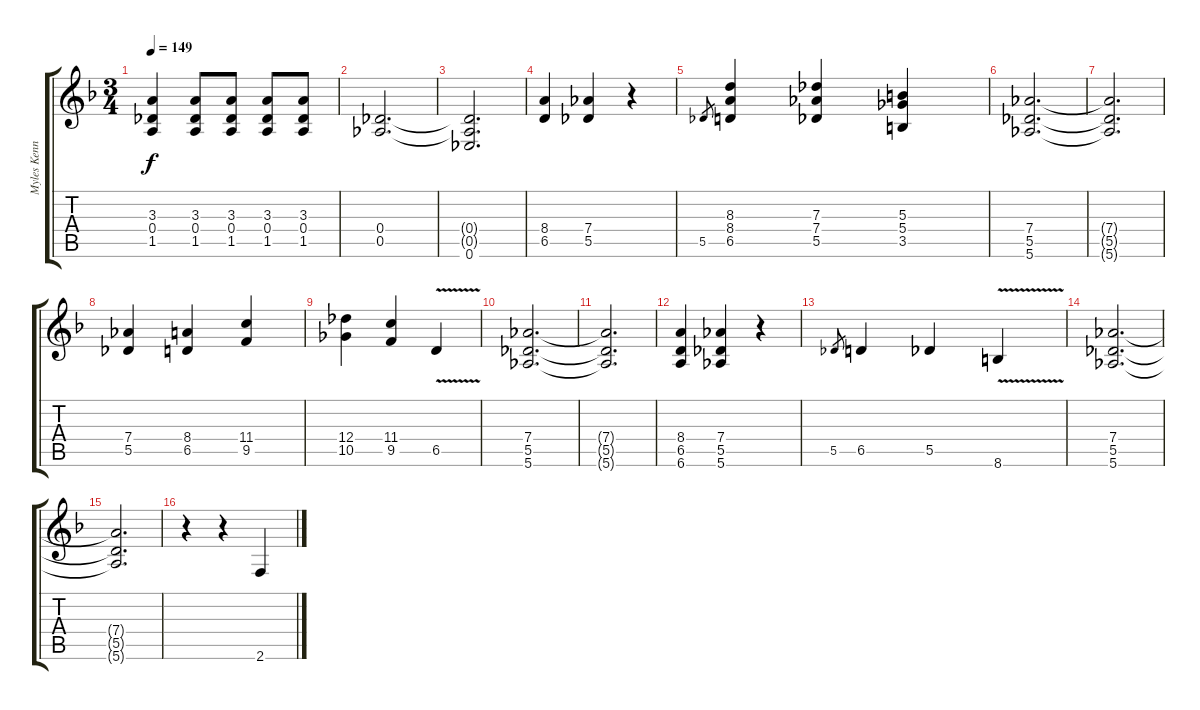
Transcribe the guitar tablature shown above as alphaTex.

\track ("Myles Kennedy" "Myles Kenn") {instrument overdrivenguitar}
\staff {score tabs}
\tuning (Eb4 Bb3 Gb3 Db3 Ab2 Eb2) {hide}
\ts (3 4)
\tempo 149
\clef g2
\ks dminor
(3.3 0.4 1.5).4{dy f} (3.3 0.4 1.5).8 (3.3 0.4 1.5).8 (3.3 0.4 1.5).8 (3.3 0.4 1.5).8 |
(0.4 0.5).2{d} |
(0.4{t} 0.5{t} 0.6).2{d} |
(8.4 6.5).4 (7.4 5.5).4 r.4 |
5.5.8{gr} (8.3 8.4 6.5).4 (7.3 7.4 5.5).4 (5.3 5.4 3.5).4 |
(7.4 5.5 5.6).2{d} |
(7.4{t} 5.5{t} 5.6{t}).2{d} |
(7.4 5.5).4 (8.4 6.5).4 (11.4 9.5).4 |
(12.4 10.5).4 (11.4 9.5).4 6.5{v}.4 |
(7.4 5.5 5.6).2{d} |
(7.4{t} 5.5{t} 5.6{t}).2{d} |
(8.4 6.5 6.6).4 (7.4 5.5 5.6).4 r.4 |
5.5.8{gr} 6.5.4 5.5.4 8.6{v}.4 |
(7.4 5.5 5.6).2{d} |
(7.4{t} 5.5{t} 5.6{t}).2{d} |
r.4 r.4 2.6.4
